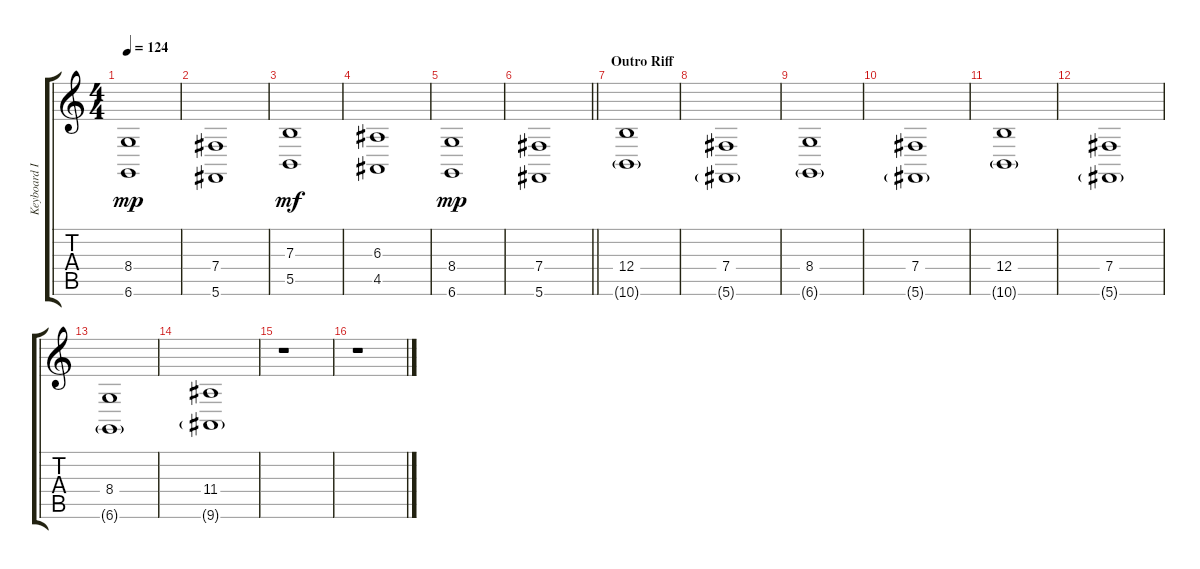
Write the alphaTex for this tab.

\track ("Keyboard I" "Keyboard I") {instrument synthstrings2}
\staff {score tabs}
\tuning (Db4 Ab3 E3 B2 Gb2 Db2) {hide}
\ts (4 4)
\tempo 124
\clef g2
\ks c
(8.4 6.6).1{dy mp} |
(7.4 5.6).1 |
(7.3 5.5).1{dy mf} |
(6.3 4.5).1 |
(8.4 6.6).1{dy mp} |
\barLineRight lightlight
(7.4 5.6).1 |
\section ("" "Outro Riff")
(12.4 10.6{g}).1 |
(7.4 5.6{g}).1 |
(8.4 6.6{g}).1 |
(7.4 5.6{g}).1 |
(12.4 10.6{g}).1 |
(7.4 5.6{g}).1 |
(8.4 6.6{g}).1 |
(11.4 9.6{g}).1 |
r.1 |
r.1
